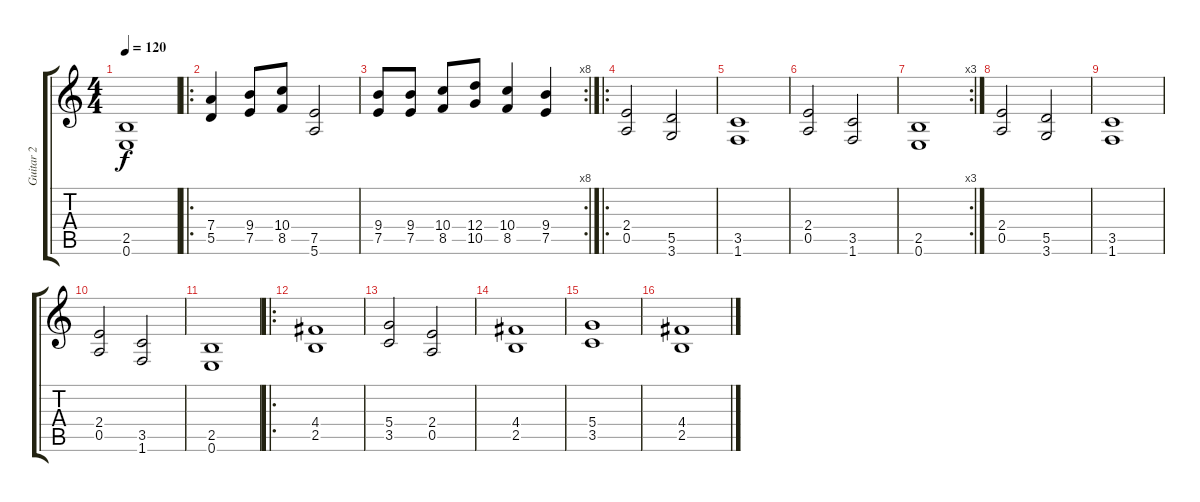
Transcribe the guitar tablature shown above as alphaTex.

\track ("Guitar 2" "Guitar 2") {instrument distortionguitar}
\staff {score tabs}
\tuning (E4 B3 G3 D3 A2 E2) {hide}
\ts (4 4)
\tempo 120
\clef g2
\ks c
(2.5 0.6).1{dy f} |
\ro
(7.4 5.5).4 (9.4 7.5).8 (10.4 8.5).8 (7.5 5.6).2 |
\rc 8
(9.4 7.5).8 (9.4 7.5).8 (10.4 8.5).8 (12.4 10.5).8 (10.4 8.5).4 (9.4 7.5).4 |
\ro
(2.4 0.5).2 (5.5 3.6).2 |
(3.5 1.6).1 |
(2.4 0.5).2 (3.5 1.6).2 |
\rc 3
(2.5 0.6).1 |
(2.4 0.5).2 (5.5 3.6).2 |
(3.5 1.6).1 |
(2.4 0.5).2 (3.5 1.6).2 |
(2.5 0.6).1 |
\ro
(4.4 2.5).1 |
(5.4 3.5).2 (2.4 0.5).2 |
(4.4 2.5).1 |
(5.4 3.5).1 |
(4.4 2.5).1
